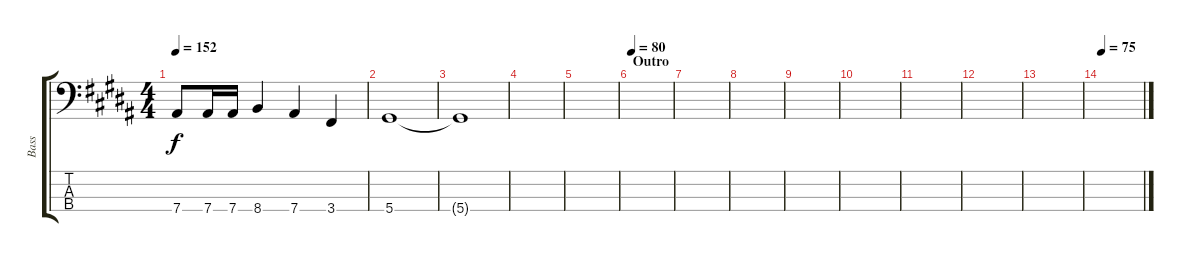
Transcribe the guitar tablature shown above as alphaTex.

\track ("Bass" "Bass") {instrument fretlessbass}
\staff {score tabs}
\tuning (Gb2 Db2 Ab1 Eb1) {hide}
\ts (4 4)
\tempo 152
\clef f4
\ks b
7.4.8{dy f} 7.4.16 7.4.16 8.4.4 7.4.4 3.4.4 |
5.4.1 |
5.4{t}.1 |
|
|
\section ("" "Outro")
\tempo 120
\tempo 80
|
|
|
|
|
|
|
|
\tempo 75
